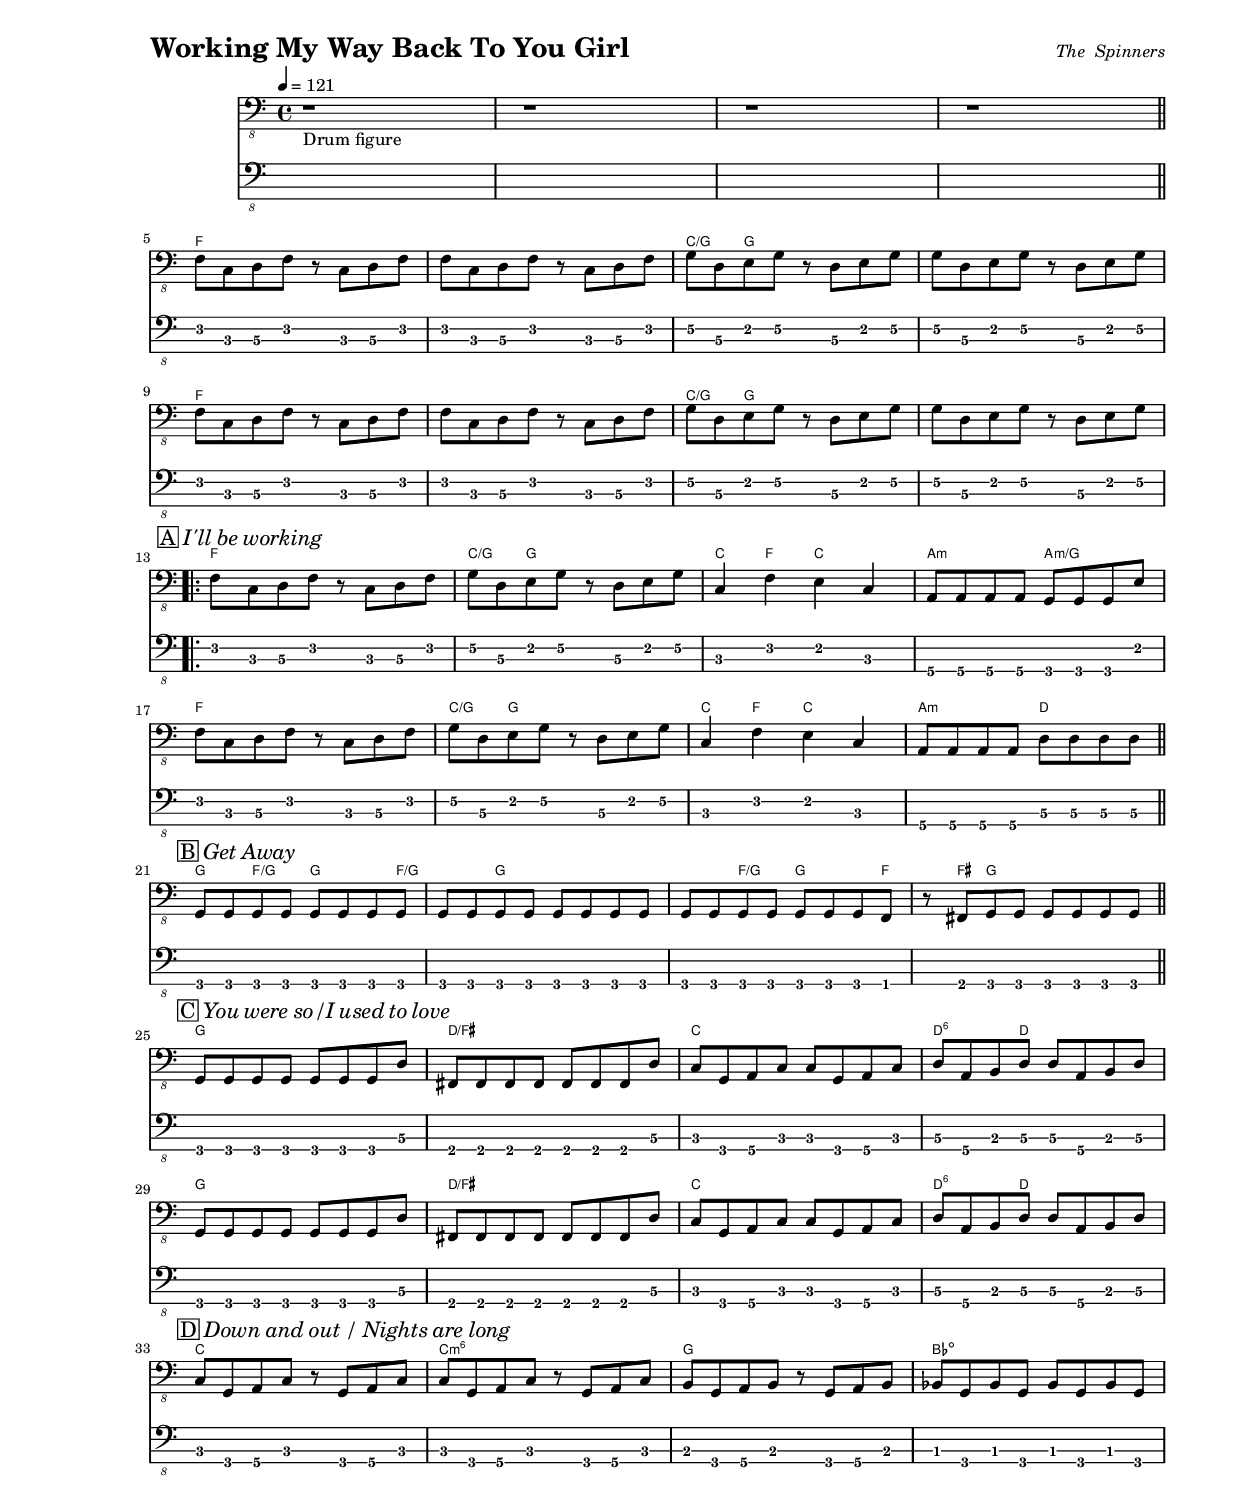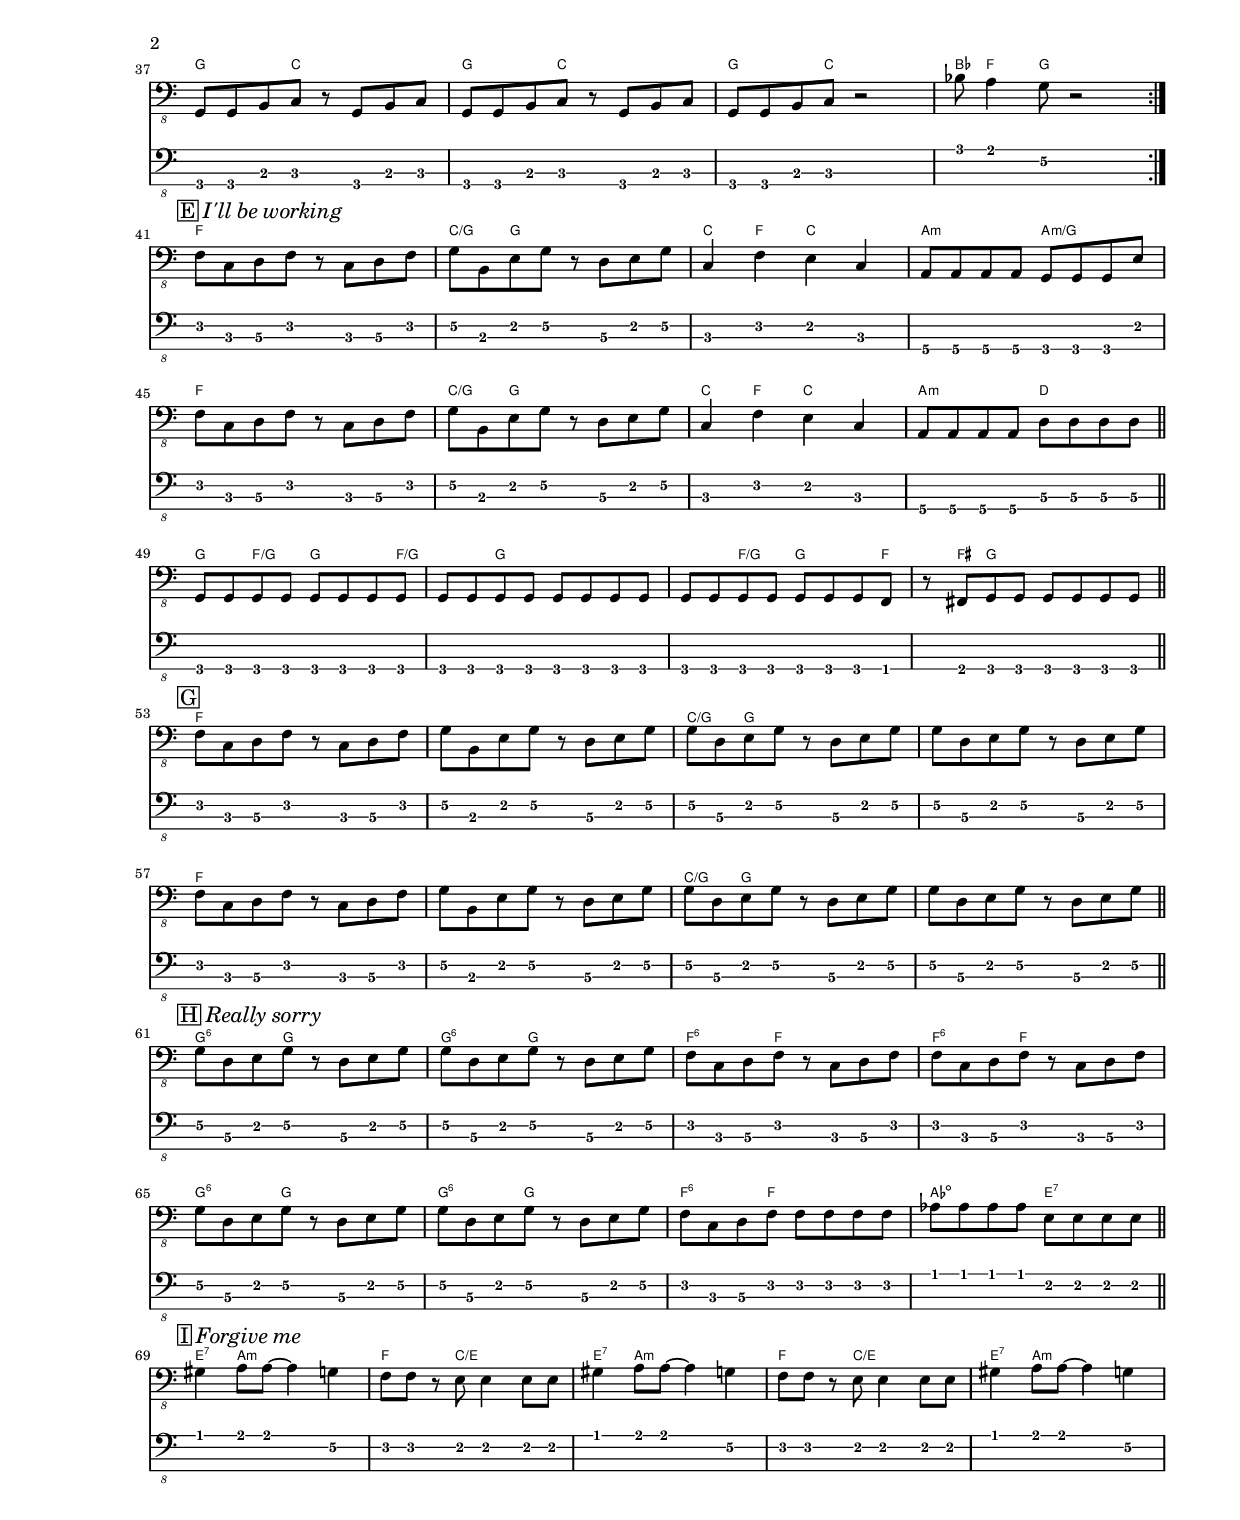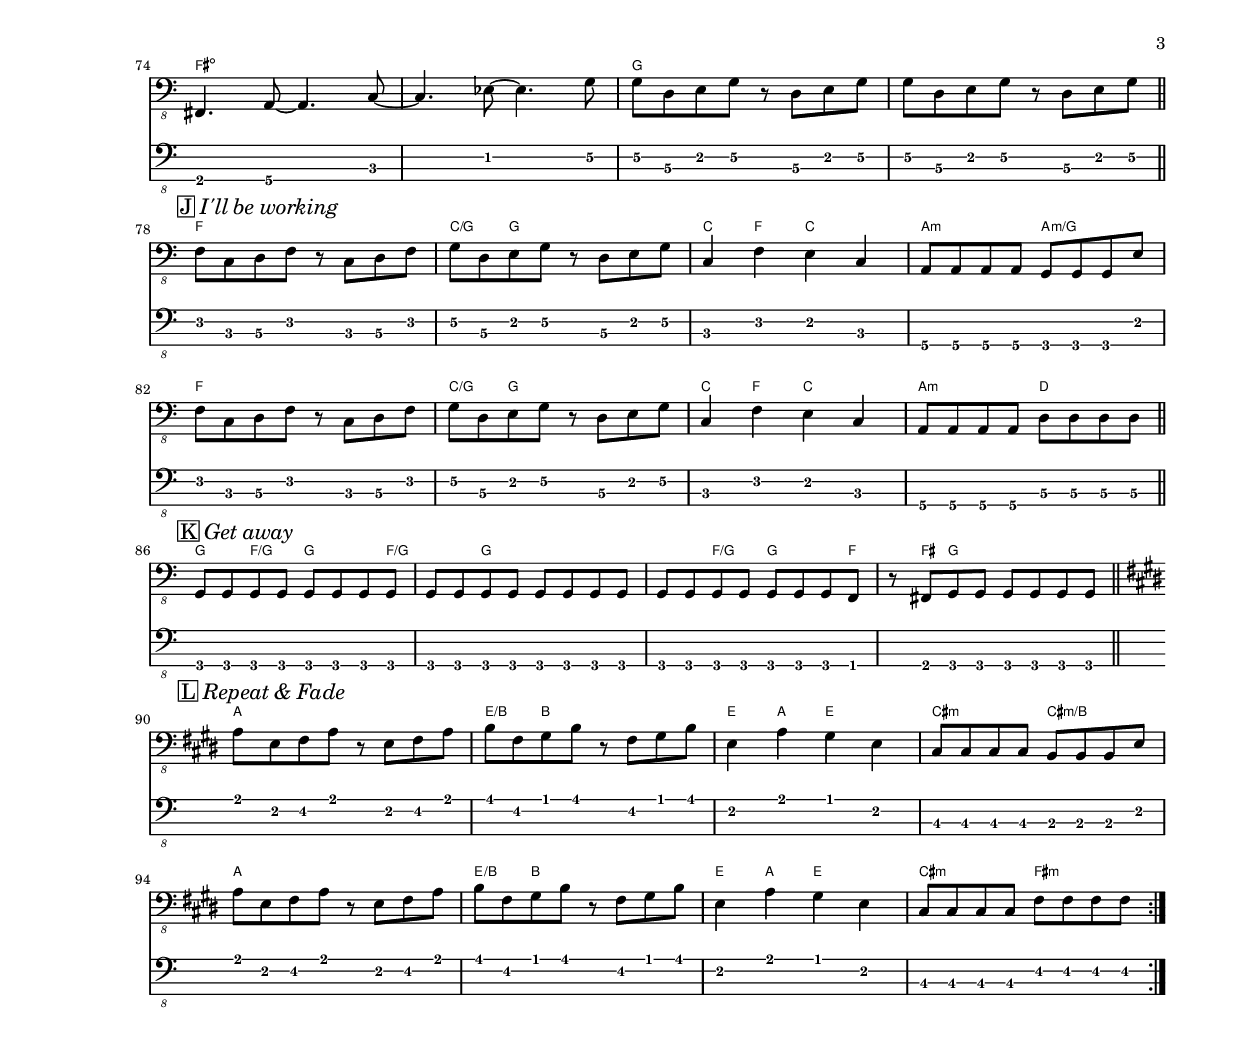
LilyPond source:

% LilyBin

\version "2.18.0"
\include "english.ly"

\header {
  piece = \markup { \fontsize #4 \bold "Working My Way Back To You Girl" }
  opus = \markup { \italic "The	 Spinners" }
}

\paper { 
  left-margin = 1.0 \in
  right-margin = 0.5 \in
  top-margin = 1.0 \in
  bottom-margin = 1.0 \in
}

#(set-global-staff-size 15)

cbreak = { 
  \break
} 
sbreak = { \break }


global = {
  \time 4/4
  \tempo 4 = 121
}

my_notes = \relative c {
  \clef "bass_8"
  \key c \major
  
  %% 1
  r1-"Drum figure" | r1 | r1 | r1 \bar "||"
  
  %% 5
  \sbreak
  f,8 c d f r c d f | f c d f r c d f | g8 d e g r d e g | g d e g r d e g |
  \cbreak
  f8 c d f r c d f | f c d f r c d f | g8 d e g r d e g | g d e g r d e g |
  
  %% 13 
  \sbreak
  \repeat volta 2 {
    
    f8 \mark \markup { \box A \italic {I'll be working} }
    c d f r c d f | g8 d e g r d e g | c,4 f e c | a8 a a a g g g e' |
    
    %% 17
    \cbreak
    f8 c d f r c d f | g8 d e g r d e g | c,4 f e c | a8 a a a d d d d \bar "||"
    
    %% 21
    \sbreak
    \mark \markup { \box B \italic {Get Away} }
    g,8 g g g g g g g | g g g g g g g g | g g g g g g g f | r8 fs g g g g g g \bar "||"
    
    %% 25
    \sbreak
    \mark \markup { \box C \italic {You were so/I used to love} }
    g8 g g g g g g d' | fs, fs fs fs fs fs fs d' | c g a c c g a c | d a b d d a b d |
    
    %% 29
    \cbreak
    g,8 g g g g g g d' | fs, fs fs fs fs fs fs d' | c g a c c g a c | d a b d d a b d |
    
    % 33
    \sbreak
     \mark \markup { \box D \italic {Down and out / Nights are long} }
    c8 g a c r g a c | c g a c r g a c | b g a b r g a b | bf g bf g bf g bf g |
    
    %% 37
    \cbreak
    g g b c r g b c | g g b c r g b c | g g b c r2 | bf'8 a4 g8 r2 |
  }
  
  %% 41
  \sbreak
  \mark \markup { \box E \italic {I'll be working} }
  f8 c d f r c d f | g b, e g r d e g | c,4 f e c | a8 a a a g g g e' |

  %% 45
  \cbreak
  f8 c d f r c d f | g b, e g r d e g | c,4 f e c | a8 a a a d d d d \bar "||"
  
  %% 49
  \cbreak
  g,8 g g g g g g g | g g g g g g g g | g g g g g g g f | r fs g g g g g g \bar "||"
  
  %% 53
  \sbreak
  \mark \markup { \box G }
  f'8 c d f r c d f | g b, e g r d e g | g d e g r d e g | g d e g r d e g |  

  %% 57 
  \cbreak
  f8 c d f r c d f | g b, e g r d e g | g d e g r d e g | g d e g r d e g \bar "||"  

  %% 61
  \sbreak
  \mark \markup { \box H \italic { Really sorry } }
  g8 d e g r d e g | g8 d e g r d e g | f c d f r c d f | f c d f r c d f |  

  %% 65
  \cbreak
  g8 d e g r d e g | g8 d e g r d e g | f c d f f f f f | af af af af e e e e \bar "||"

  %% 69
  \sbreak
  \mark \markup { \box I \italic { Forgive me } }
  gs4 a8 a8~ a4 g | f8 f r e8 e4 e8 e8 | gs4 a8 a8~ a4 g | f8 f r e8 e4 e8 e8 | gs4 a8 a8~ a4 g  |
  
  %% 76
  \cbreak
  fs,4. a8~ a4. c8~ | c4. ef8~ ef4. g8 | g8 d e g r d e g | g d e g r d e g \bar "||"
  
  %% 80
  \sbreak
  \mark \markup { \box J \italic { I'll be working } }
  f8 c d f r c d f | g8 d e g r d e g | c,4 f e c | a8 a a a g g g e' |

  %% 84
  \cbreak
  f8 c d f r c d f | g8 d e g r d e g | c,4 f e c | a8 a a a d d d d \bar "||"
  
  %% 88 
  \sbreak
  \mark \markup { \box K \italic { Get away } }
  g,8 g g g g g g g | g g g g g g g g | g g g g g g g f | r8 fs g g g g g g \bar "||"
  

  \key e \major

  \sbreak
  \repeat volta 2 {
    %% 92
    a'8 \mark \markup { \box L \italic { Repeat & Fade } }
    e fs a r e fs a | b8 fs gs b r fs gs b | e,4 a gs e | cs8 cs cs cs b b b e |
    
    %% 96
    \cbreak
    a8 e fs a r e fs a | b8 fs gs b r fs gs b | e,4 a gs e | cs8 cs cs cs fs fs fs fs |
  }
  
}

my_chords = \chordmode {
  \set majorSevenSymbol = \markup { maj7 }

  %% 1
  s1 | s1 | s1 | s1 |

  %% 5
  f1 | s1 | c4/g g s2 | s1 |
  f1 | s1 | c4/g g s2 | s1 |

  \repeat volta 2 {
  
    %% 13
    f1 | c4/g g s2 | c4 f c s | a2:min a2:min/g |
    
    %% 17
    f1 | c4/g g s2 | c4 f c s | a2:min d |
    
    %% 21
    g4 f4/g g4. f8/g | s4 g s2 | s4 f/g g4. f8 | s8 fs8 g4 s2 |
    
    %% 25
    g1 | d/fs | c | d8:6 s8 s8 d8 s2 |
    %% 29
    g1 | d/fs | c | d8:6 s8 s8 d8 s2 |
  
    %% 33
    c1 | c:min6 | g | bf:dim |
    %% 37
    g4.  c8 s2 | g4.  c8 s2 | g4.  c8 s2 | bf8 f4 g8 s2 |
  }
  
  %% 41
  f1 | c4/g g2. | c4 f c2 | a2:min a2:min/g | 

  %% 45
  f1 | c4/g g2. | c4 f c2 | a2:min d2 | 
  
  %% 49
  g4 f/g g4. f8/g | s4 g2. | s4 f/g g4. f8 | s8 fs g2. | 
  
  %% 53
  f1 | s1 | c4/g g2. | s1 |
  
  %% 57
  f1 | s1 | c4/g g2. | s1 |
  
  %% 61
  g4.:6 g8 s2 | g4.:6 g8 s2 | f4.:6 f8 s2 | f4.:6 f8 s2 |
  
  %% 66
  g4.:6 g8 s2 | g4.:6 g8 s2 | f4.:6 f8 s2 | af2:dim e2:7 |
  
  %% 69
  e4:7 a:min s2 | f4. c8/e s2 | e4:7 a:min s2 | f4. c8/e s2 | e4:7 a:min s2 |
  
  %% 76
  fs1:dim | s1 | g1 | s1 |
  
  %% 80
  f1 | c4/g g s2 | c4 f c s | a2:min a2:min/g |
  
  %% 84
  f1 | c4/g g s2 | c4 f c s | a2:min d |

  %% 88
  g4 f4/g g4. f8/g | s4 g s2 | s4 f/g g4. f8 | s8 fs8 g4 s2 |
  
  \key e \major

  \sbreak
  \repeat volta 2 {
    %% 92
    a1 | e4/b b s2 | e4 a e s | cs2:min cs2:min/b |
    
    %% 96
    a1 | e4/b b s2 | e4 a e s | cs2:min fs2:min |
  }  

}

ticktock = \drummode {
}


my_music = <<
  \new ChordNames {
    \set ChordNames.midiInstrument = "percussive organ"
    \set ChordNames.midiMaximumVolume = #0.4
    \set chordChanges = ##t
    \global
    \my_chords
  }
  \new Staff {
    \set Staff.midiInstrument = #"electric bass (finger)"
    \set Staff.midiMinimumVolume = #0.7
    \set Staff.midiMaximumVolume = #0.95
    \global
    \my_notes
  }
  \tag #'scoreOnly
  \new TabStaff
    \with { stringTunings = #bass-tuning } 
  { 
    \set TabStaff.minimumFret = #1
    \set TabStaff.restrainOpenStrings = ##t
    \global
    \my_notes
  }
  \tag #'midiOnly
  \new DrumStaff = TickTock <<
    \new DrumVoice = "ticktock" {
      \set DrumStaff.instrumentName = "TickTock"
      \set DrumStaff.midiMaximumVolume = #0.7
      \global
      \ticktock
    }
  >>
>>
  
\score {
  \removeWithTag #'midiOnly \my_music
  \layout {
    \context {
      \Score
        \override StringNumber #'stencil = ##f
        \override ChordName.font-size = -2
    }
  }
}

\score {
  \removeWithTag #'scoreOnly \unfoldRepeats \my_music
  \midi {}
}
